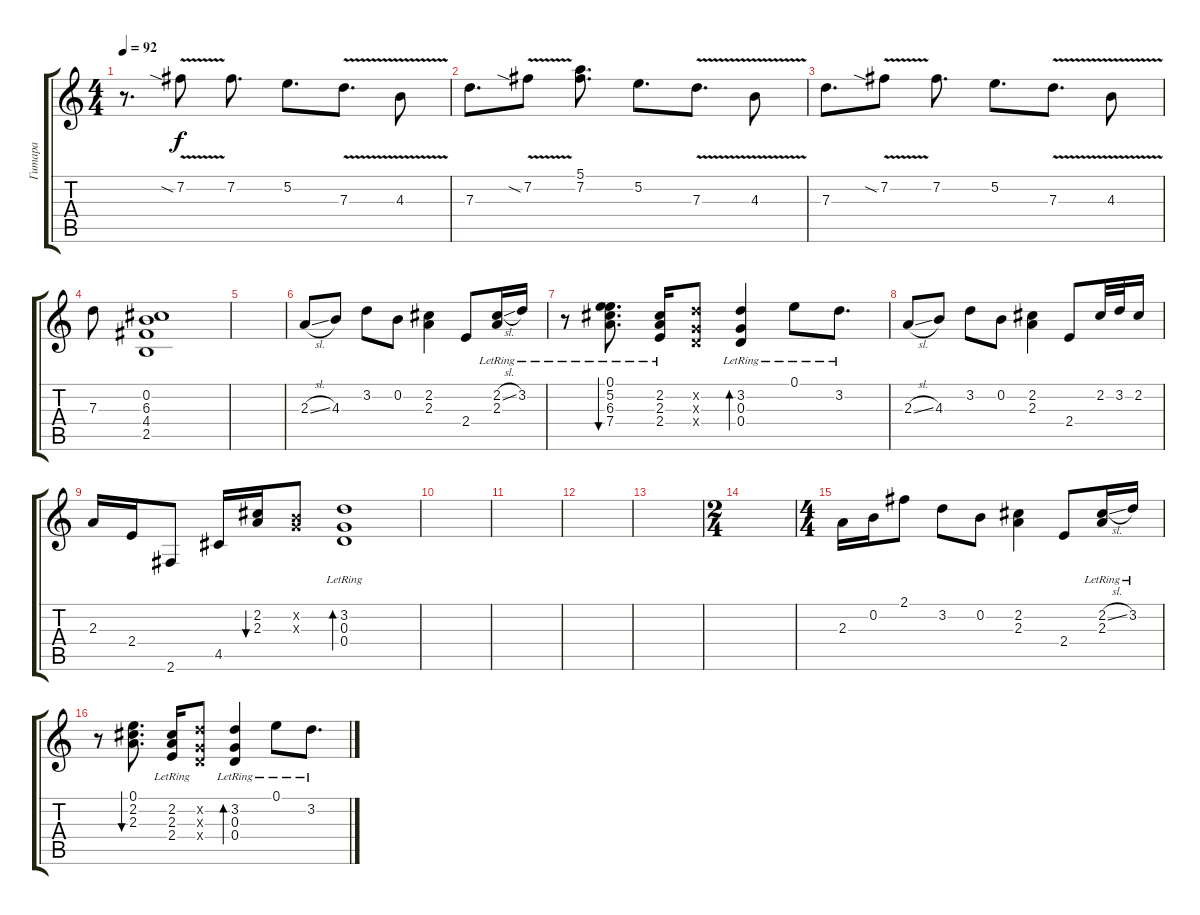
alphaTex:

\track ("Гитара" "Гитара") {instrument electricguitarclean}
\staff {score tabs}
\tuning (E4 B3 G3 D3 A2 E2) {hide}
\ts (4 4)
\tempo 92
\clef g2
\ks c
r.8{d dy f} 7.2{v sia}.8 7.2.8{d} 5.2.8{d} 7.3{v}.8{d} 4.3{v}.8 |
7.3.8{d} 7.2{v sia}.8 (5.1 7.2).8{d} 5.2.8{d} 7.3{v}.8{d} 4.3{v}.8 |
7.3.8{d} 7.2{v sia}.8 7.2.8{d} 5.2.8{d} 7.3{v}.8{d} 4.3{v}.8 |
7.3.8 (0.2 6.3 4.4 2.5).1 |
|
2.3{sl}.8 4.3.8 3.2.8 0.2.8 (2.2 2.3).4 2.4.8 (2.2{sl lr} 2.3).16 3.2{lr}.16 |
r.8 (0.1 5.2 6.3 7.4{lr}).8{d bu 60} (2.2 2.3 2.4{lr}).16 (3.2{x} 0.3{x} 0.4{x}).8 (3.2 0.3 0.4{lr}).4{bd 120} 0.1{lr}.8 3.2{lr}.8{d} |
2.3{sl}.8{instrument electricguitarclean} 4.3.8 3.2.8 0.2.8 (2.2 2.3).4 2.4.8 2.2.32 3.2.32 2.2.16 |
2.3.16 2.4.16 2.6.8 4.5.16 (2.2 2.3).16{bu 60} (0.2{x} 0.3{x}).8 (3.2 0.3 0.4{lr}).1{bd 120} |
|
|
|
|
\ts (2 4)
|
\ts (4 4)
2.3.16 0.2.16 2.1.8 3.2.8 0.2.8 (2.2 2.3).4 2.4.8 (2.2{sl lr} 2.3).16 3.2{lr}.16 |
r.8 (0.1 2.2 2.3).8{d bu 60} (2.2 2.3 2.4{lr}).16 (3.2{x} 0.3{x} 0.4{x}).8 (3.2 0.3 0.4{lr}).4{bd 120} 0.1{lr}.8 3.2{lr}.8{d}
